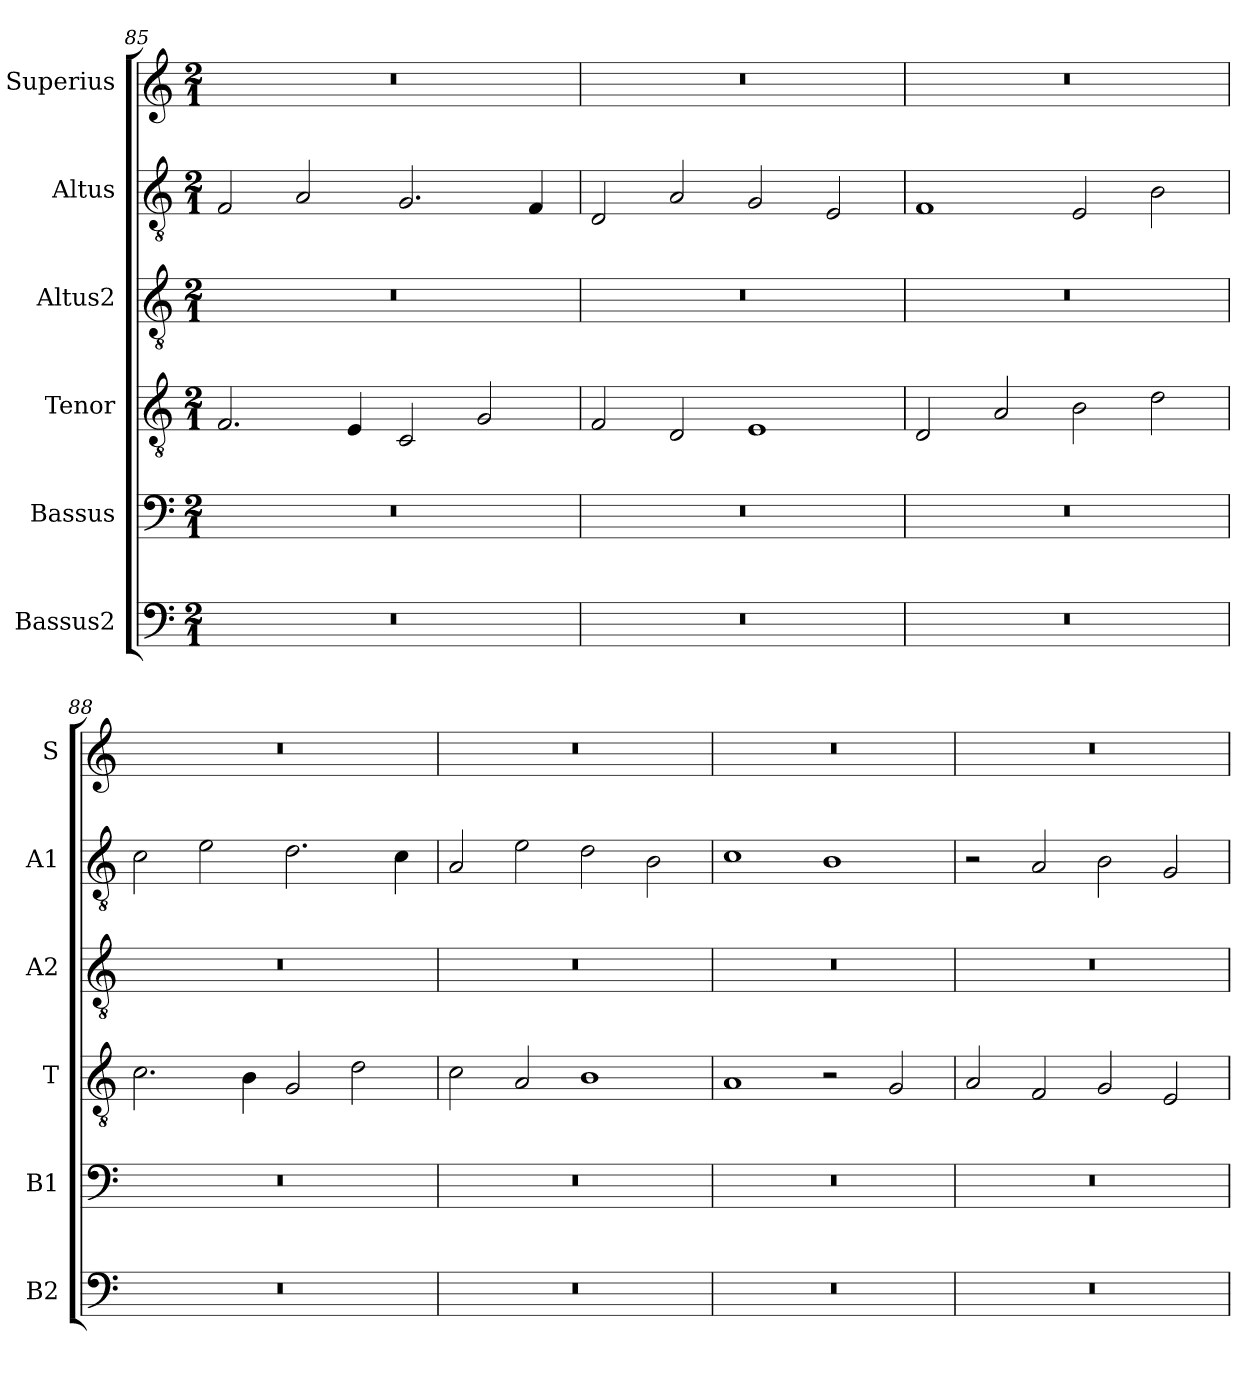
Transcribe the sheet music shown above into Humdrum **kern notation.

**kern	**kern	**kern	**kern	**kern	**kern
*part6	*part5	*part4	*part3	*part2	*part1
*staff6	*staff5	*staff4	*staff3	*staff2	*staff1
*I"Bassus2	*I"Bassus	*I"Tenor	*I"Altus2	*I"Altus	*I"Superius
*I'B2	*I'B1	*I'T	*I'A2	*I'A1	*I'S
*clefF4	*clefF4	*clefGv2	*clefGv2	*clefGv2	*clefG2
*k[]	*k[]	*k[]	*k[]	*k[]	*k[]
*M2/1	*M2/1	*M2/1	*M2/1	*M2/1	*M2/1
=85	=85	=85	=85	=85	=85
0r	0r	2.F/	0r	2F/	0r
.	.	.	.	2A/	.
.	.	4E/	.	.	.
.	.	2C/	.	2.G/	.
.	.	2G/	.	.	.
.	.	.	.	4F/	.
=86	=86	=86	=86	=86	=86
0r	0r	2F/	0r	2D/	0r
.	.	2D/	.	2A/	.
.	.	1E	.	2G/	.
.	.	.	.	2E/	.
=87	=87	=87	=87	=87	=87
0r	0r	2D/	0r	1F	0r
.	.	2A/	.	.	.
.	.	2B\	.	2E/	.
.	.	2d\	.	2B\	.
=88	=88	=88	=88	=88	=88
0r	0r	2.c\	0r	2c\	0r
.	.	.	.	2e\	.
.	.	4B\	.	.	.
.	.	2G/	.	2.d\	.
.	.	2d\	.	.	.
.	.	.	.	4c\	.
=89	=89	=89	=89	=89	=89
0r	0r	2c\	0r	2A/	0r
.	.	2A/	.	2e\	.
.	.	1B	.	2d\	.
.	.	.	.	2B\	.
=90	=90	=90	=90	=90	=90
0r	0r	1A	0r	1c	0r
.	.	2r	.	1B	.
.	.	2G/	.	.	.
=91	=91	=91	=91	=91	=91
0r	0r	2A/	0r	2r	0r
.	.	2F/	.	2A/	.
.	.	2G/	.	2B\	.
.	.	2E/	.	2G/	.
=	=	=	=	=	=
*-	*-	*-	*-	*-	*-
